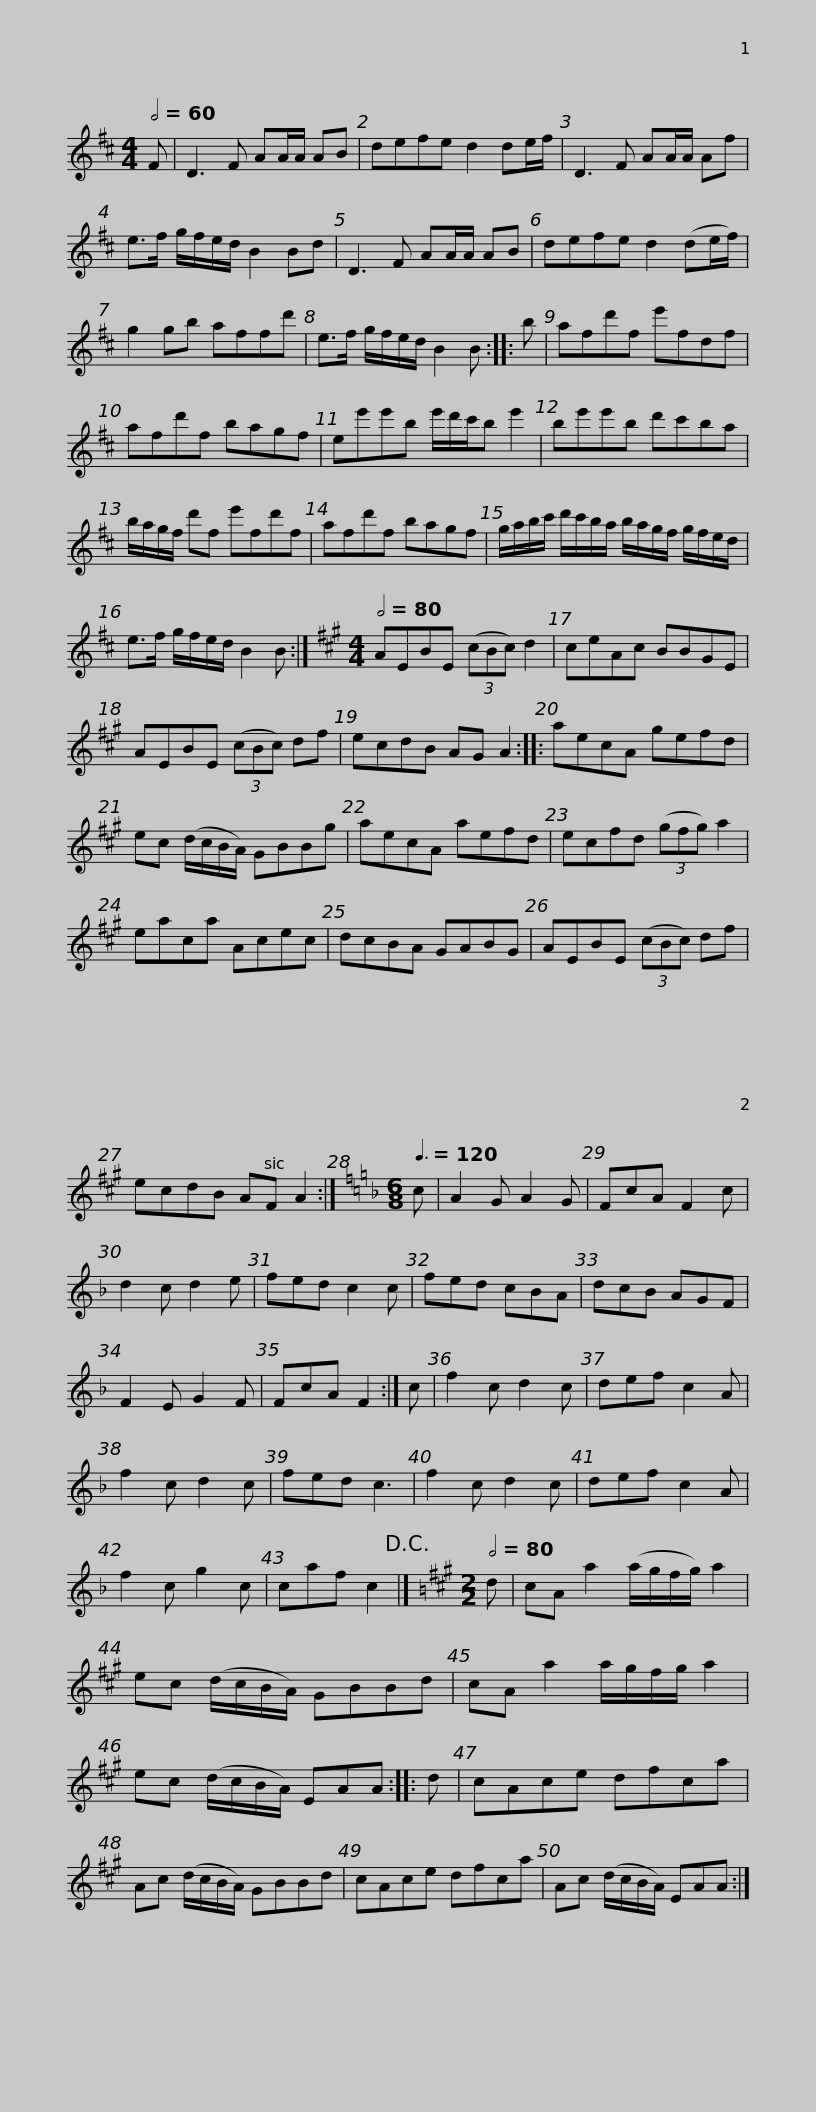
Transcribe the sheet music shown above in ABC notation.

X:1
L:1/8
Q:1/2=60
M:4/4
I:linebreak $
K:D
V:1 treble
V:1
 F | D3 F AA/A/ AB | defe d2 de/f/ | D3 F AA/A/ Af | e>f g/f/e/d/ B2 Bd |$ %5
 D3 F AA/A/ AB | defe d2 (de/f/) | g2 gb affd' | e>f g/f/e/d/ B2 B ::$ b | %10
 afd'f e'fdf | afd'f bagf | ee'e'b e'/d'/c'/b e'2 | be'e'b d'c'ba |$ b/a/g/f/ d'f e'fd'f | %15
 afd'f bagf | g/a/b/c'/ d'/c'/b/a/ b/a/g/f/ g/f/e/d/ |$ e>f g/f/e/d/ B2 B :|[K:A][M:4/4][Q:1/2=80] AEBE (3(cBc) d2 | ceAc BBGE | %20
 AEBE (3(cBc) df | ecdB AG A2 ::$ aecA gefd | ec (d/c/B/A/) GBBg | aecA aefd | %25
 ecfd (3(gfg) a2 |$ eaca Acec | dcBA GABG | AEBE (3(cBc) df | ecdB AF A2 :| %30
[K:F][M:6/8][Q:3/8=120] c | A2 G A2 G |$ FcA F2 c | d2 c d2 e | fed c2 c | %35
 fed cBA | dcB AGF | F2 E G2 F | FcA F2 :|$ c | %40
 f2 c d2 c | def c2 A | f2 c d2 c | fed c3 | f2 c d2 c | %45
 def c2 A | f2 c g2 c | caf c2!D.C.! |][K:A][M:2/2][Q:1/2=80] d |$ cA a2 (a/g/f/g/) a2 | %50
 ec (d/c/B/A/) GBBd | cA a2 a/g/f/g/ a2 | ec (d/c/B/A/) EAA ::$ d | cAce dfca | %55
 Ac (d/c/B/A/) GBBd | cAce dfca | Ac (d/c/B/A/) EAA :| %58
